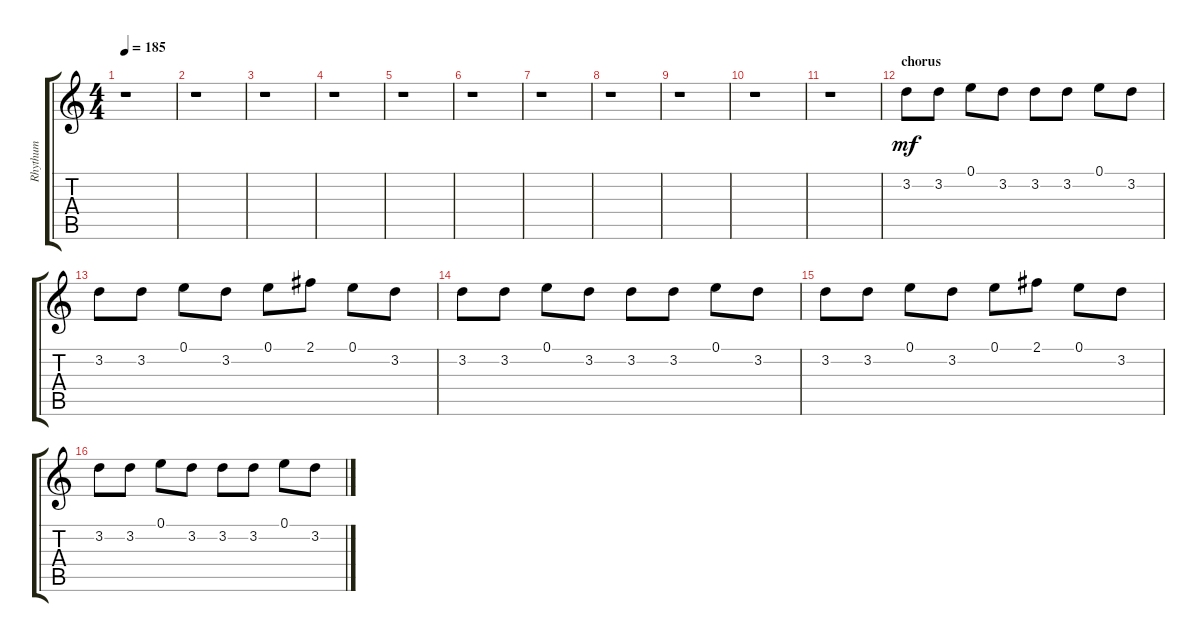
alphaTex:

\track ("Rhythum" "Rhythum") {instrument distortionguitar}
\staff {score tabs}
\tuning (E4 B3 G3 D3 A2 E2) {hide}
\ts (4 4)
\tempo 185
\clef g2
\ks c
r.1{dy mf} |
r.1 |
r.1 |
r.1 |
r.1 |
r.1 |
r.1 |
r.1 |
r.1 |
r.1 |
r.1 |
\section ("" "chorus")
3.2.8 3.2.8 0.1.8 3.2.8 3.2.8 3.2.8 0.1.8 3.2.8 |
3.2.8 3.2.8 0.1.8 3.2.8 0.1.8 2.1.8 0.1.8 3.2.8 |
3.2.8 3.2.8 0.1.8 3.2.8 3.2.8 3.2.8 0.1.8 3.2.8 |
3.2.8 3.2.8 0.1.8 3.2.8 0.1.8 2.1.8 0.1.8 3.2.8 |
3.2.8 3.2.8 0.1.8 3.2.8 3.2.8 3.2.8 0.1.8 3.2.8
